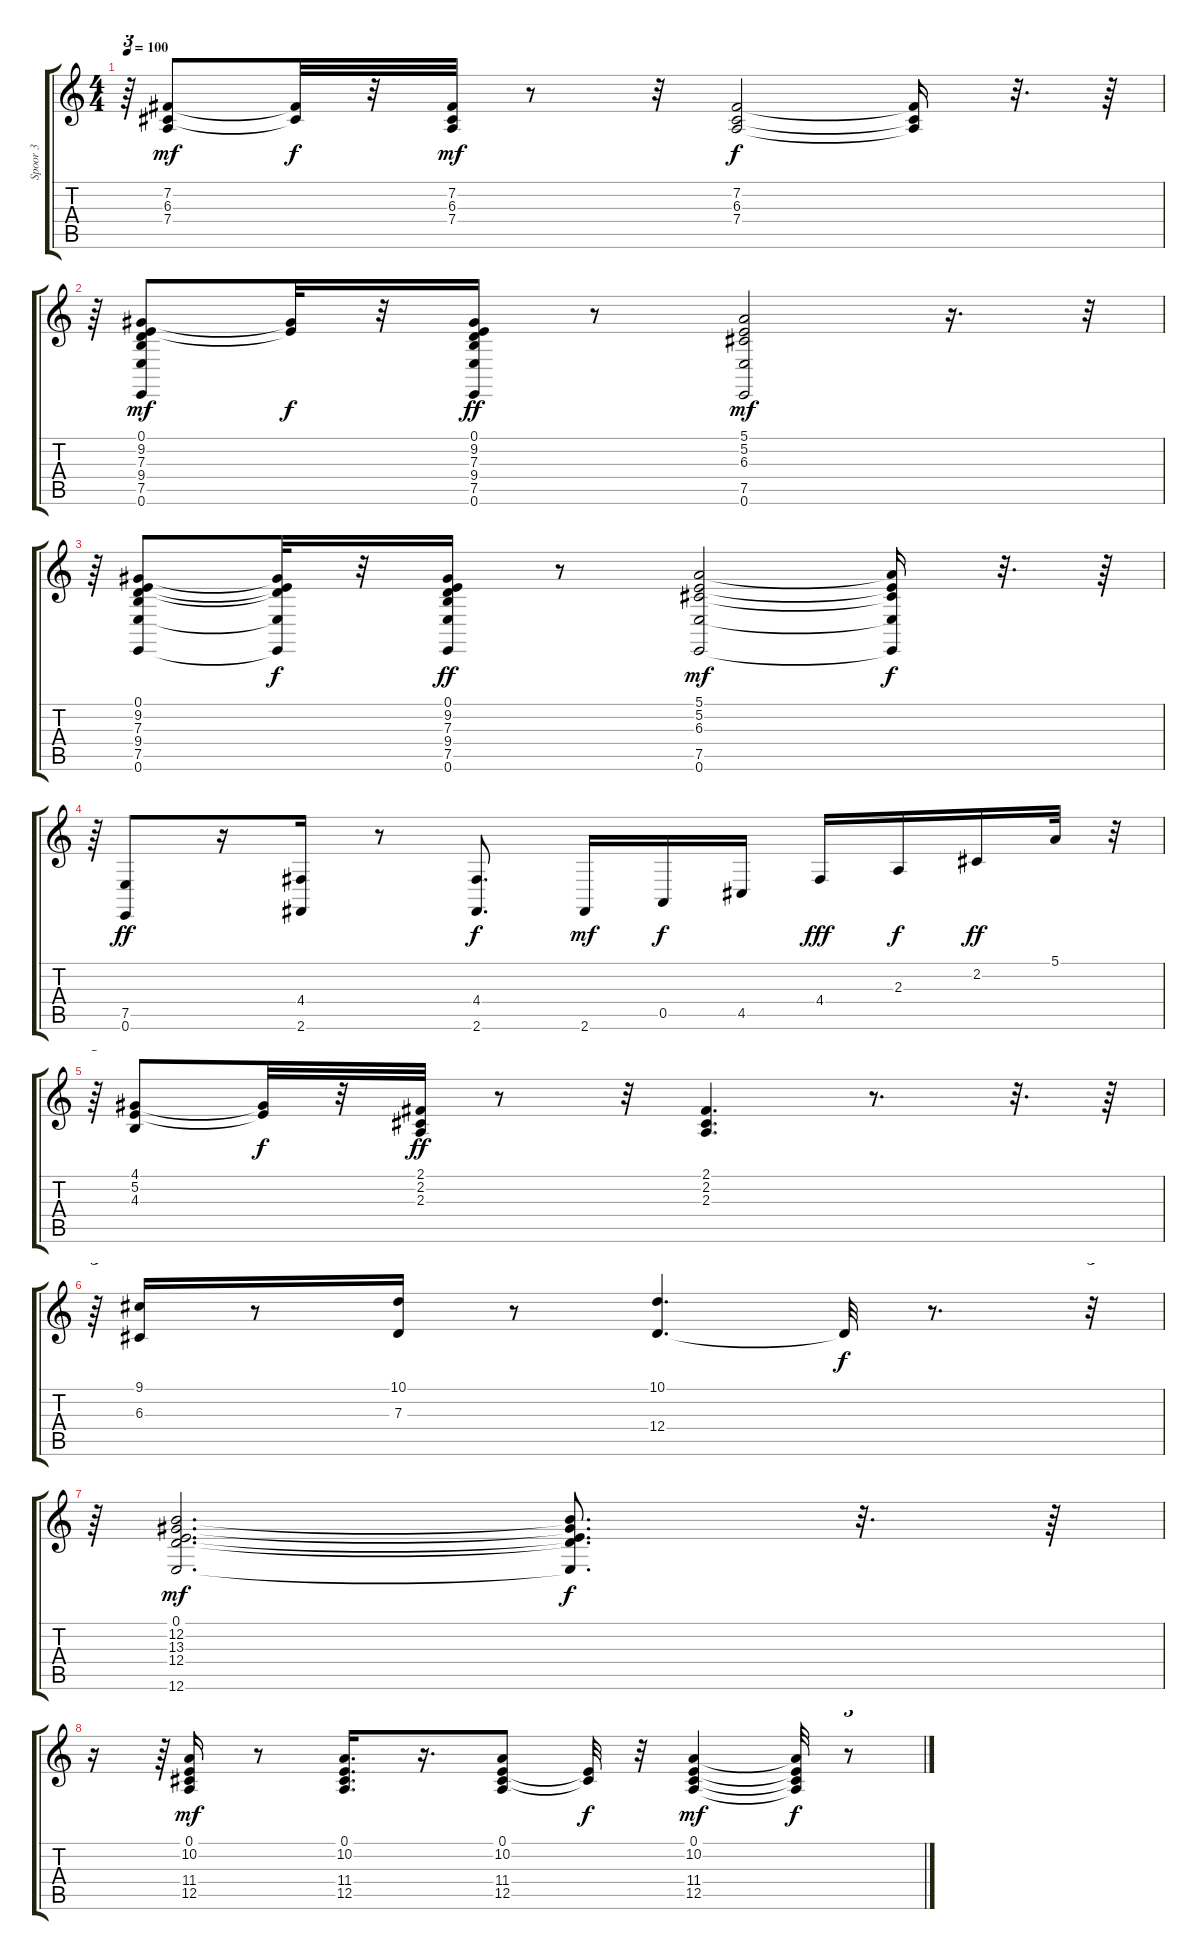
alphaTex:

\track ("Spoor 3" "Spoor 3") {instrument brightacousticpiano}
\staff {score tabs}
\tuning (E4 B3 G3 D3 A2 E2) {hide}
\ts (4 4)
\tempo 100
\clef g2
\ks c
r.64{tu (3 2) dy f} (7.2 6.3 7.4).8{dy mf} (7.2{t} 6.3{t}).32{dy f} r.32 (7.2 6.3 7.4).32{dy mf} r.8 r.32 (7.2 6.3 7.4).2{dy f} (7.2{t} 6.3{t} 7.4{t}).16 r.32{d} r.64 |
r.64{tu (3 2)} (0.1 9.2 7.3 9.4 7.5 0.6).8{dy mf} (0.1{t} 9.2{t}).32{dy f} r.32 (0.1 9.2 7.3 9.4 7.5 0.6).16{dy ff} r.8 (5.1 5.2 6.3 7.5 0.6).2{dy mf} r.16{d} r.32{tu (3 2)} |
r.64{tu (3 2)} (0.1 9.2 7.3 9.4 7.5 0.6).8 (0.1{t} 9.2{t} 7.3{t} 7.5{t} 0.6{t}).32{dy f} r.32 (0.1 9.2 7.3 9.4 7.5 0.6).16{dy ff} r.8 (5.1 5.2 6.3 7.5 0.6).2{dy mf} (5.1{t} 5.2{t} 6.3{t} 7.5{t} 0.6{t}).16{dy f} r.32{d} r.64 |
r.64{tu (3 2)} (7.5 0.6).8{dy ff} r.16 (4.4 2.6).16 r.8 (4.4 2.6).8{d dy f} 2.6.16{dy mf} 0.5.16{dy f} 4.5.16 4.4.16{dy fff} 2.3.16{dy f} 2.2.16{dy ff} 5.1.32 r.32{tu (3 2)} |
r.64{tu (3 2)} (4.1 5.2 4.3).8 (4.1{t} 5.2{t}).32{dy f} r.32 (2.1 2.2 2.3).32{dy ff} r.8 r.32 (2.1 2.2 2.3).4{d} r.8{d} r.32{d} r.64 |
r.64{tu (3 2)} (9.1 6.3).16 r.8 (10.1 7.3).16 r.8 (10.1 12.4).4{d} 12.4{t}.32{dy f} r.8{d} r.32{tu (3 2)} |
r.64{tu (3 2)} (0.1 12.2 13.3 12.4 12.6).2{d dy mf} (0.1{t} 12.2{t} 13.3{t} 12.4{t} 12.6{t}).8{d dy f} r.32{d} r.64 |
r.16 r.64{tu (3 2)} (0.1 10.2 11.4 12.5).16{dy mf} r.8 (0.1 10.2 11.4 12.5).16{d} r.16{d} (0.1 10.2 11.4 12.5).8 (0.1{t} 11.4{t}).32{dy f} r.32 (0.1 10.2 11.4 12.5).4{dy mf} (0.1{t} 10.2{t} 11.4{t} 12.5{t}).32{dy f} r.8{tu (3 2)}
